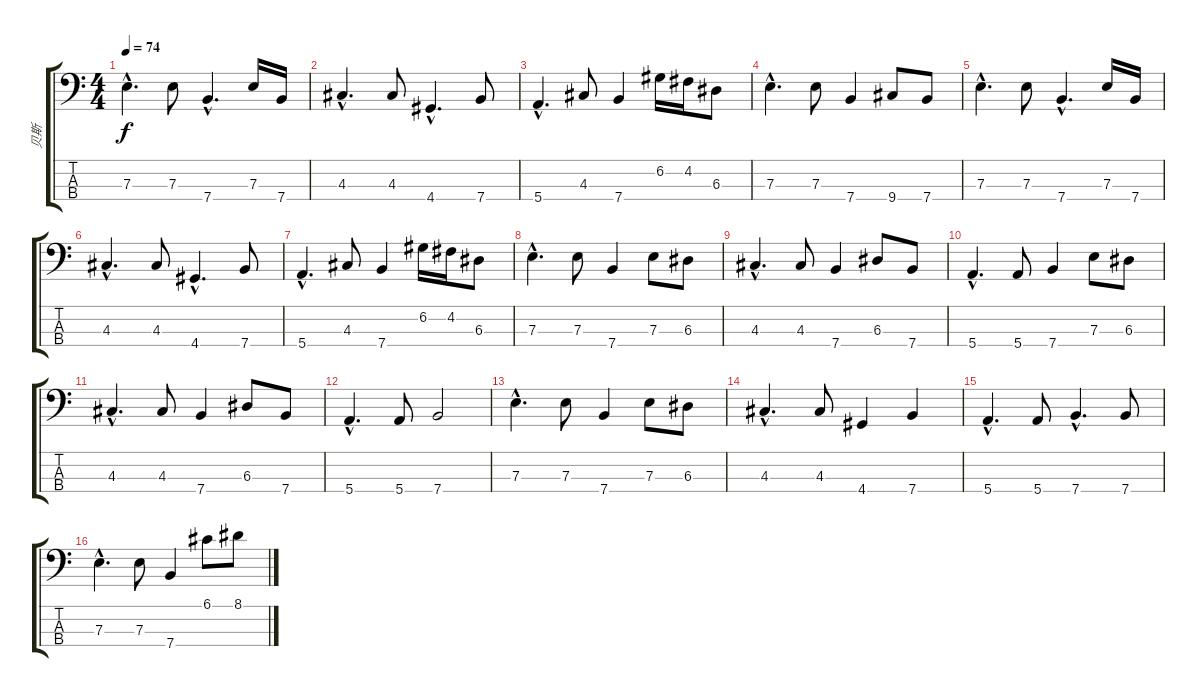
\track ("贝斯" "贝斯") {instrument electricbassfinger}
\staff {score tabs}
\tuning (G2 D2 A1 E1) {hide}
\ts (4 4)
\tempo 74
\clef f4
\ks c
7.3{hac}.4{d dy f} 7.3.8 7.4{hac}.4{d} 7.3.16 7.4.16 |
4.3{hac}.4{d} 4.3.8 4.4{hac}.4{d} 7.4.8 |
5.4{hac}.4{d} 4.3.8 7.4.4 6.2.16 4.2.16 6.3.8 |
7.3{hac}.4{d} 7.3.8 7.4.4 9.4.8 7.4.8 |
7.3{hac}.4{d} 7.3.8 7.4{hac}.4{d} 7.3.16 7.4.16 |
4.3{hac}.4{d} 4.3.8 4.4{hac}.4{d} 7.4.8 |
5.4{hac}.4{d} 4.3.8 7.4.4 6.2.16 4.2.16 6.3.8 |
7.3{hac}.4{d} 7.3.8 7.4.4 7.3.8 6.3.8 |
4.3{hac}.4{d} 4.3.8 7.4.4 6.3.8 7.4.8 |
5.4{hac}.4{d} 5.4.8 7.4.4 7.3.8 6.3.8 |
4.3{hac}.4{d} 4.3.8 7.4.4 6.3.8 7.4.8 |
5.4{hac}.4{d} 5.4.8 7.4.2 |
7.3{hac}.4{d} 7.3.8 7.4.4 7.3.8 6.3.8 |
4.3{hac}.4{d} 4.3.8 4.4.4 7.4.4 |
5.4{hac}.4{d} 5.4.8 7.4{hac}.4{d} 7.4.8 |
7.3{hac}.4{d} 7.3.8 7.4.4 6.1.8 8.1.8
